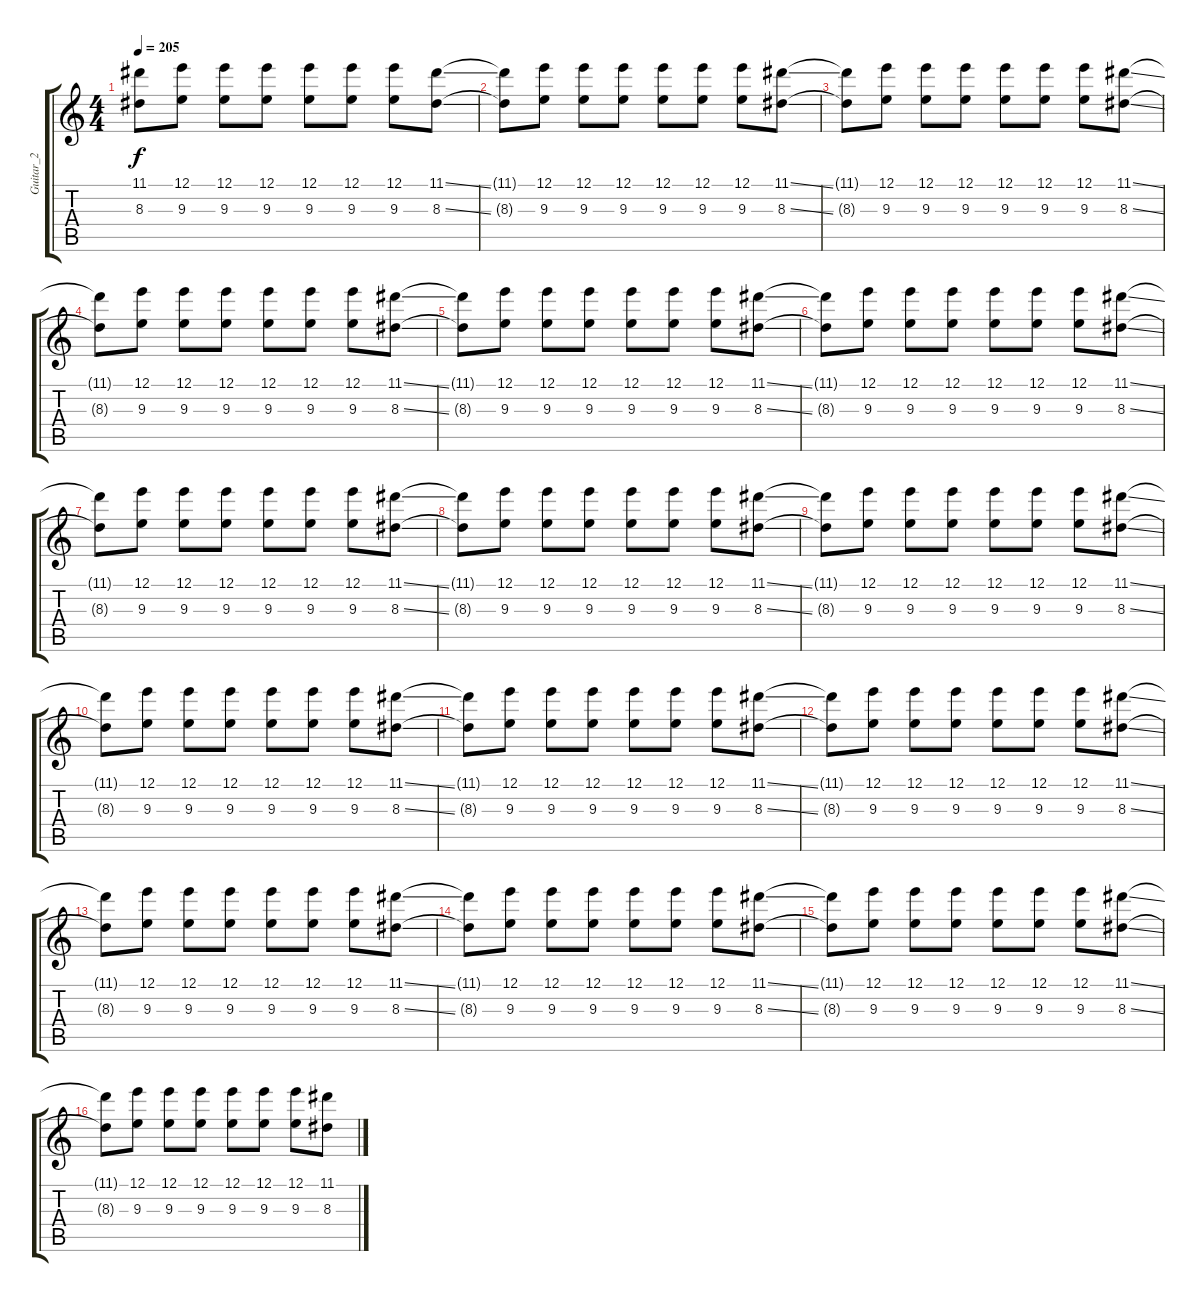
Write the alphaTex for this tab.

\track ("Guitar_2" "Guitar_2") {instrument distortionguitar}
\staff {score tabs}
\tuning (E4 B3 G3 D3 A2 E2) {hide}
\ts (4 4)
\tempo 205
\clef g2
\ks c
(11.1{t} 8.3{t}).8{dy f} (12.1 9.3).8 (12.1 9.3).8 (12.1 9.3).8 (12.1 9.3).8 (12.1 9.3).8 (12.1 9.3).8 (11.1{ss} 8.3{ss}).8 |
(11.1{t} 8.3{t}).8 (12.1 9.3).8 (12.1 9.3).8 (12.1 9.3).8 (12.1 9.3).8 (12.1 9.3).8 (12.1 9.3).8 (11.1{ss} 8.3{ss}).8 |
(11.1{t} 8.3{t}).8 (12.1 9.3).8 (12.1 9.3).8 (12.1 9.3).8 (12.1 9.3).8 (12.1 9.3).8 (12.1 9.3).8 (11.1{ss} 8.3{ss}).8 |
(11.1{t} 8.3{t}).8 (12.1 9.3).8 (12.1 9.3).8 (12.1 9.3).8 (12.1 9.3).8 (12.1 9.3).8 (12.1 9.3).8 (11.1{ss} 8.3{ss}).8 |
(11.1{t} 8.3{t}).8 (12.1 9.3).8 (12.1 9.3).8 (12.1 9.3).8 (12.1 9.3).8 (12.1 9.3).8 (12.1 9.3).8 (11.1{ss} 8.3{ss}).8 |
(11.1{t} 8.3{t}).8 (12.1 9.3).8 (12.1 9.3).8 (12.1 9.3).8 (12.1 9.3).8 (12.1 9.3).8 (12.1 9.3).8 (11.1{ss} 8.3{ss}).8 |
(11.1{t} 8.3{t}).8 (12.1 9.3).8 (12.1 9.3).8 (12.1 9.3).8 (12.1 9.3).8 (12.1 9.3).8 (12.1 9.3).8 (11.1{ss} 8.3{ss}).8 |
(11.1{t} 8.3{t}).8 (12.1 9.3).8 (12.1 9.3).8 (12.1 9.3).8 (12.1 9.3).8 (12.1 9.3).8 (12.1 9.3).8 (11.1{ss} 8.3{ss}).8 |
(11.1{t} 8.3{t}).8 (12.1 9.3).8 (12.1 9.3).8 (12.1 9.3).8 (12.1 9.3).8 (12.1 9.3).8 (12.1 9.3).8 (11.1{ss} 8.3{ss}).8 |
(11.1{t} 8.3{t}).8 (12.1 9.3).8 (12.1 9.3).8 (12.1 9.3).8 (12.1 9.3).8 (12.1 9.3).8 (12.1 9.3).8 (11.1{ss} 8.3{ss}).8 |
(11.1{t} 8.3{t}).8 (12.1 9.3).8 (12.1 9.3).8 (12.1 9.3).8 (12.1 9.3).8 (12.1 9.3).8 (12.1 9.3).8 (11.1{ss} 8.3{ss}).8 |
(11.1{t} 8.3{t}).8 (12.1 9.3).8 (12.1 9.3).8 (12.1 9.3).8 (12.1 9.3).8 (12.1 9.3).8 (12.1 9.3).8 (11.1{ss} 8.3{ss}).8 |
(11.1{t} 8.3{t}).8 (12.1 9.3).8 (12.1 9.3).8 (12.1 9.3).8 (12.1 9.3).8 (12.1 9.3).8 (12.1 9.3).8 (11.1{ss} 8.3{ss}).8 |
(11.1{t} 8.3{t}).8 (12.1 9.3).8 (12.1 9.3).8 (12.1 9.3).8 (12.1 9.3).8 (12.1 9.3).8 (12.1 9.3).8 (11.1{ss} 8.3{ss}).8 |
(11.1{t} 8.3{t}).8 (12.1 9.3).8 (12.1 9.3).8 (12.1 9.3).8 (12.1 9.3).8 (12.1 9.3).8 (12.1 9.3).8 (11.1{ss} 8.3{ss}).8 |
(11.1{t} 8.3{t}).8 (12.1 9.3).8 (12.1 9.3).8 (12.1 9.3).8 (12.1 9.3).8 (12.1 9.3).8 (12.1 9.3).8 (11.1{ss} 8.3{ss}).8
